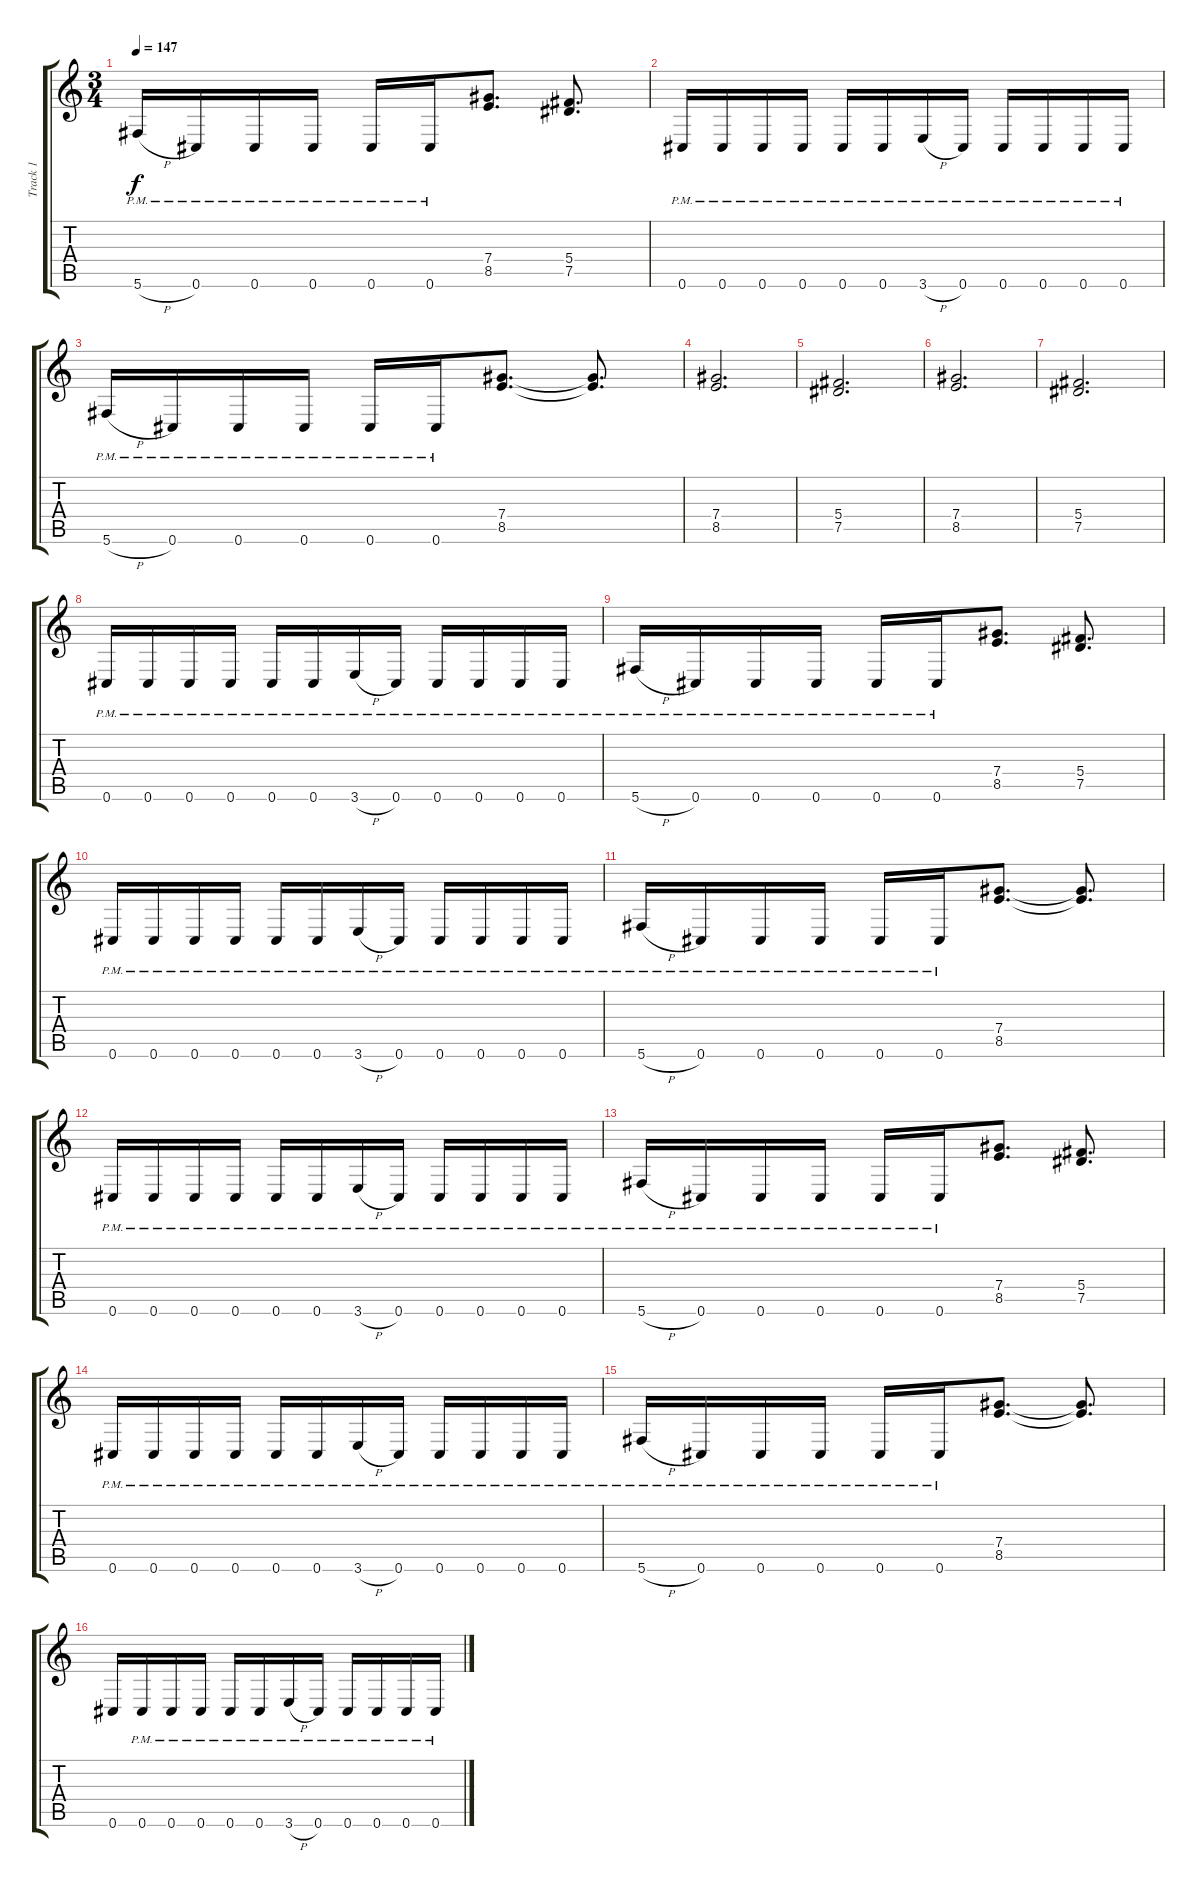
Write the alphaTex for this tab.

\track ("Track 1" "Track 1") {instrument distortionguitar}
\staff {score tabs}
\tuning (Eb4 Bb3 Gb3 Db3 Ab2 Db2) {hide}
\ts (3 4)
\tempo 147
\clef g2
\ks c
5.6{h pm}.16{dy f} 0.6{pm}.16 0.6{pm}.16 0.6{pm}.16 0.6{pm}.16 0.6{pm}.16 (7.4 8.5).8{d} (5.4 7.5).8{d} |
0.6{pm}.16 0.6{pm}.16 0.6{pm}.16 0.6{pm}.16 0.6{pm}.16 0.6{pm}.16 3.6{h pm}.16 0.6{pm}.16 0.6{pm}.16 0.6{pm}.16 0.6{pm}.16 0.6{pm}.16 |
5.6{h pm}.16 0.6{pm}.16 0.6{pm}.16 0.6{pm}.16 0.6{pm}.16 0.6{pm}.16 (7.4 8.5).8{d} (7.4{t} 8.5{t}).8{d} |
(7.4 8.5).2{d} |
(5.4 7.5).2{d} |
(7.4 8.5).2{d} |
(5.4 7.5).2{d} |
0.6{pm}.16 0.6{pm}.16 0.6{pm}.16 0.6{pm}.16 0.6{pm}.16 0.6{pm}.16 3.6{h pm}.16 0.6{pm}.16 0.6{pm}.16 0.6{pm}.16 0.6{pm}.16 0.6{pm}.16 |
5.6{h pm}.16 0.6{pm}.16 0.6{pm}.16 0.6{pm}.16 0.6{pm}.16 0.6{pm}.16 (7.4 8.5).8{d} (5.4 7.5).8{d} |
0.6{pm}.16 0.6{pm}.16 0.6{pm}.16 0.6{pm}.16 0.6{pm}.16 0.6{pm}.16 3.6{h pm}.16 0.6{pm}.16 0.6{pm}.16 0.6{pm}.16 0.6{pm}.16 0.6{pm}.16 |
5.6{h pm}.16 0.6{pm}.16 0.6{pm}.16 0.6{pm}.16 0.6{pm}.16 0.6{pm}.16 (7.4 8.5).8{d} (7.4{t} 8.5{t}).8{d} |
0.6{pm}.16 0.6{pm}.16 0.6{pm}.16 0.6{pm}.16 0.6{pm}.16 0.6{pm}.16 3.6{h pm}.16 0.6{pm}.16 0.6{pm}.16 0.6{pm}.16 0.6{pm}.16 0.6{pm}.16 |
5.6{h pm}.16 0.6{pm}.16 0.6{pm}.16 0.6{pm}.16 0.6{pm}.16 0.6{pm}.16 (7.4 8.5).8{d} (5.4 7.5).8{d} |
0.6{pm}.16 0.6{pm}.16 0.6{pm}.16 0.6{pm}.16 0.6{pm}.16 0.6{pm}.16 3.6{h pm}.16 0.6{pm}.16 0.6{pm}.16 0.6{pm}.16 0.6{pm}.16 0.6{pm}.16 |
5.6{h pm}.16 0.6{pm}.16 0.6{pm}.16 0.6{pm}.16 0.6{pm}.16 0.6{pm}.16 (7.4 8.5).8{d} (7.4{t} 8.5{t}).8{d} |
0.6.16 0.6{pm}.16 0.6{pm}.16 0.6{pm}.16 0.6{pm}.16 0.6{pm}.16 3.6{h pm}.16 0.6{pm}.16 0.6{pm}.16 0.6{pm}.16 0.6{pm}.16 0.6{pm}.16
